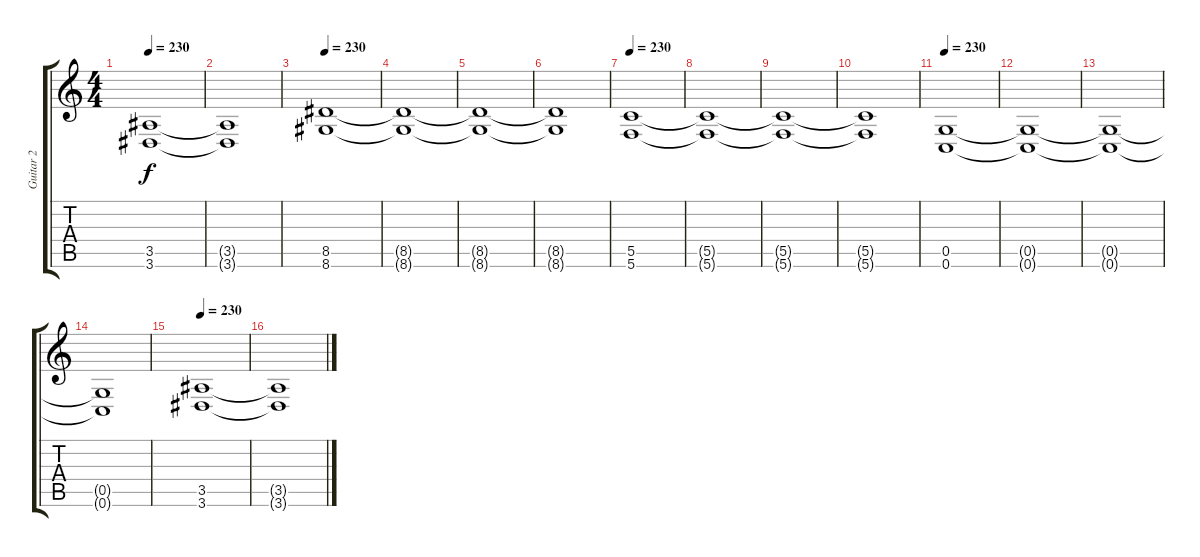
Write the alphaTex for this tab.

\track ("Guitar 2" "Guitar 2") {instrument distortionguitar}
\staff {score tabs}
\tuning (D4 A3 F3 C3 G2 C2) {hide}
\ts (4 4)
\tempo 230
\clef g2
\ks c
(3.5{t} 3.6{t}).1{dy f} |
(3.5{t} 3.6{t}).1 |
\tempo 230
(8.5 8.6).1 |
(8.5{t} 8.6{t}).1 |
(8.5{t} 8.6{t}).1 |
(8.5{t} 8.6{t}).1 |
\tempo 230
(5.5 5.6).1 |
(5.5{t} 5.6{t}).1 |
(5.5{t} 5.6{t}).1 |
(5.5{t} 5.6{t}).1 |
\tempo 230
(0.5 0.6).1 |
(0.5{t} 0.6{t}).1 |
(0.5{t} 0.6{t}).1 |
(0.5{t} 0.6{t}).1 |
\tempo 230
(3.5 3.6).1 |
(3.5{t} 3.6{t}).1
